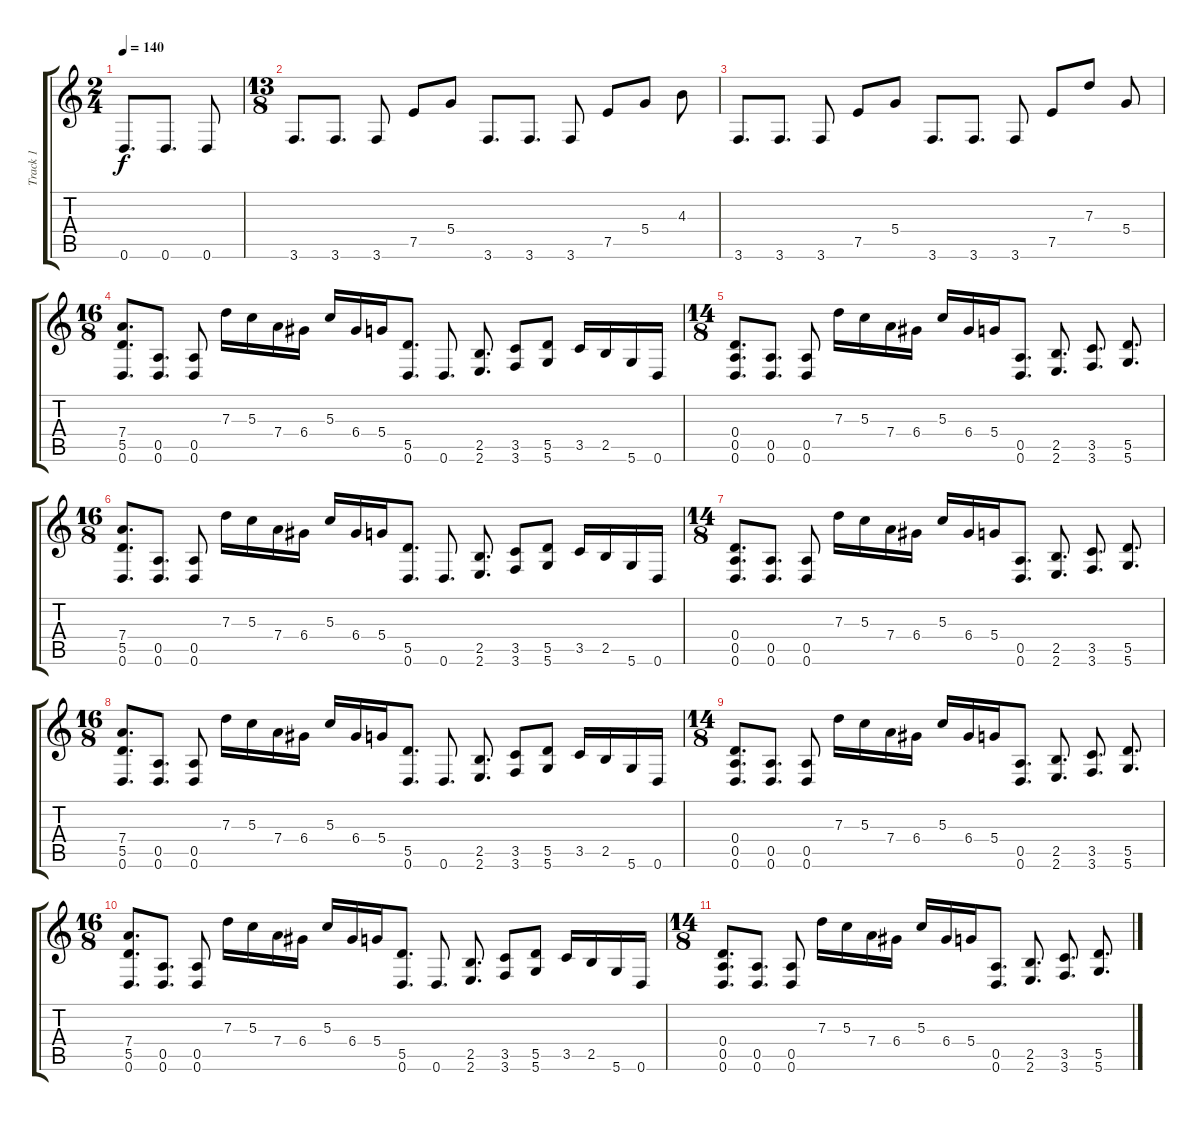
\track ("Track 1" "Track 1") {instrument distortionguitar}
\staff {score tabs}
\tuning (E4 B3 G3 D3 A2 D2) {hide}
\ts (2 4)
\tempo 140
\clef g2
\ks c
0.6.8{d dy f} 0.6.8{d} 0.6.8 |
\ts (13 8)
3.6.8{d} 3.6.8{d} 3.6.8 7.5.8 5.4.8 3.6.8{d} 3.6.8{d} 3.6.8 7.5.8 5.4.8 4.3.8 |
3.6.8{d} 3.6.8{d} 3.6.8 7.5.8 5.4.8 3.6.8{d} 3.6.8{d} 3.6.8 7.5.8 7.3.8 5.4.8 |
\ts (16 8)
(7.4 5.5 0.6).8{d} (0.5 0.6).8{d} (0.5 0.6).8 7.3.16 5.3.16 7.4.16 6.4.16 5.3.16 6.4.16 5.4.16 (5.5 0.6).8{d} 0.6.8{d} (2.5 2.6).8{d} (3.5 3.6).8 (5.5 5.6).8 3.5.16 2.5.16 5.6.16 0.6.16 |
\ts (14 8)
(0.4 0.5 0.6).8{d} (0.5 0.6).8{d} (0.5 0.6).8 7.3.16 5.3.16 7.4.16 6.4.16 5.3.16 6.4.16 5.4.16 (0.5 0.6).8{d} (2.5 2.6).8{d} (3.5 3.6).8{d} (5.5 5.6).8{d} |
\ts (16 8)
(7.4 5.5 0.6).8{d} (0.5 0.6).8{d} (0.5 0.6).8 7.3.16 5.3.16 7.4.16 6.4.16 5.3.16 6.4.16 5.4.16 (5.5 0.6).8{d} 0.6.8{d} (2.5 2.6).8{d} (3.5 3.6).8 (5.5 5.6).8 3.5.16 2.5.16 5.6.16 0.6.16 |
\ts (14 8)
(0.4 0.5 0.6).8{d} (0.5 0.6).8{d} (0.5 0.6).8 7.3.16 5.3.16 7.4.16 6.4.16 5.3.16 6.4.16 5.4.16 (0.5 0.6).8{d} (2.5 2.6).8{d} (3.5 3.6).8{d} (5.5 5.6).8{d} |
\ts (16 8)
(7.4 5.5 0.6).8{d} (0.5 0.6).8{d} (0.5 0.6).8 7.3.16 5.3.16 7.4.16 6.4.16 5.3.16 6.4.16 5.4.16 (5.5 0.6).8{d} 0.6.8{d} (2.5 2.6).8{d} (3.5 3.6).8 (5.5 5.6).8 3.5.16 2.5.16 5.6.16 0.6.16 |
\ts (14 8)
(0.4 0.5 0.6).8{d} (0.5 0.6).8{d} (0.5 0.6).8 7.3.16 5.3.16 7.4.16 6.4.16 5.3.16 6.4.16 5.4.16 (0.5 0.6).8{d} (2.5 2.6).8{d} (3.5 3.6).8{d} (5.5 5.6).8{d} |
\ts (16 8)
(7.4 5.5 0.6).8{d} (0.5 0.6).8{d} (0.5 0.6).8 7.3.16 5.3.16 7.4.16 6.4.16 5.3.16 6.4.16 5.4.16 (5.5 0.6).8{d} 0.6.8{d} (2.5 2.6).8{d} (3.5 3.6).8 (5.5 5.6).8 3.5.16 2.5.16 5.6.16 0.6.16 |
\ts (14 8)
(0.4 0.5 0.6).8{d} (0.5 0.6).8{d} (0.5 0.6).8 7.3.16 5.3.16 7.4.16 6.4.16 5.3.16 6.4.16 5.4.16 (0.5 0.6).8{d} (2.5 2.6).8{d} (3.5 3.6).8{d} (5.5 5.6).8{d}
